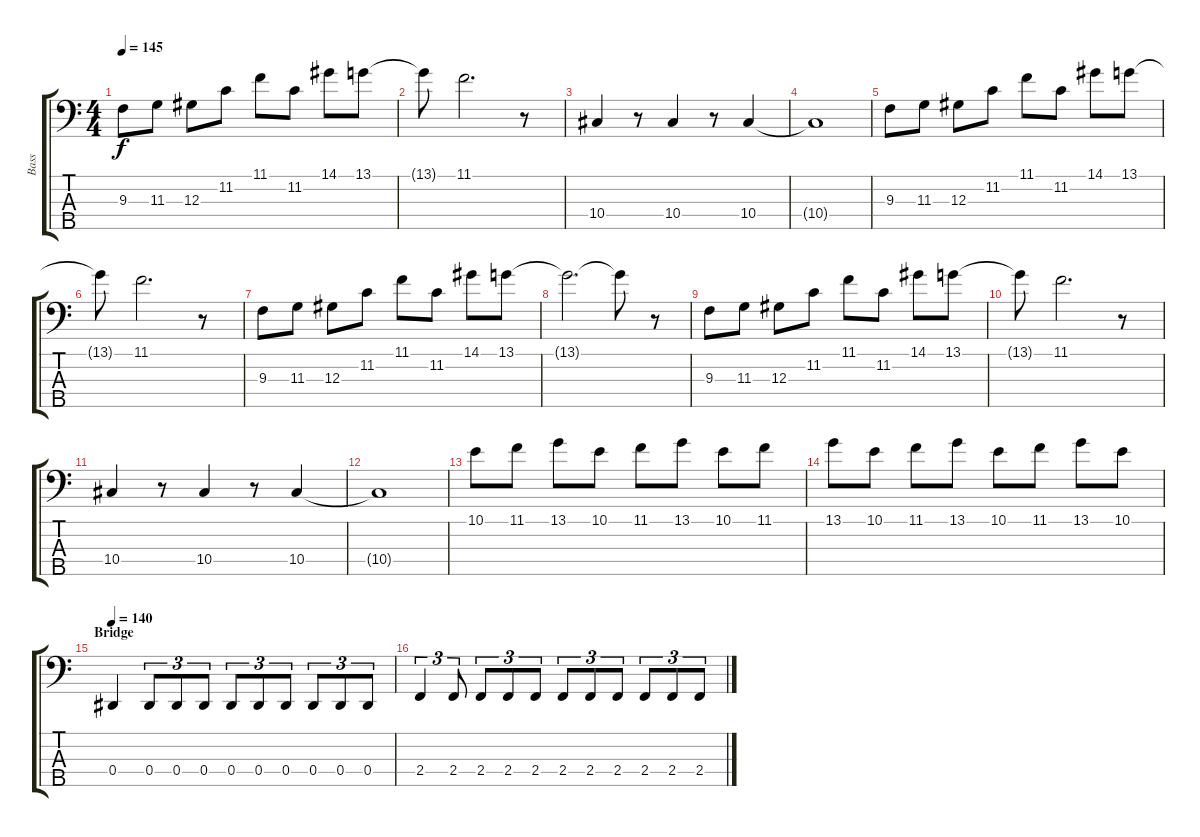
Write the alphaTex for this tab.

\track ("Bass" "Bass") {instrument electricbasspick}
\staff {score tabs}
\tuning (Gb2 Db2 Ab1 Eb1 Bb0) {hide}
\ts (4 4)
\tempo 145
\clef f4
\ks c
9.3.8{dy f} 11.3.8 12.3.8 11.2.8 11.1.8 11.2.8 14.1.8 13.1.8 |
13.1{t}.8 11.1.2{d} r.8 |
10.4.4 r.8 10.4.4 r.8 10.4.4 |
10.4{t}.1 |
9.3.8 11.3.8 12.3.8 11.2.8 11.1.8 11.2.8 14.1.8 13.1.8 |
13.1{t}.8 11.1.2{d} r.8 |
9.3.8 11.3.8 12.3.8 11.2.8 11.1.8 11.2.8 14.1.8 13.1.8 |
13.1{t}.2{d} 13.1{t}.8 r.8 |
9.3.8 11.3.8 12.3.8 11.2.8 11.1.8 11.2.8 14.1.8 13.1.8 |
13.1{t}.8 11.1.2{d} r.8 |
10.4.4 r.8 10.4.4 r.8 10.4.4 |
10.4{t}.1 |
10.1.8 11.1.8 13.1.8 10.1.8 11.1.8 13.1.8 10.1.8 11.1.8 |
13.1.8 10.1.8 11.1.8 13.1.8 10.1.8 11.1.8 13.1.8 10.1.8 |
\section ("" "Bridge")
\tempo 140
0.4.4 0.4.8{tu (3 2)} 0.4.8{tu (3 2)} 0.4.8{tu (3 2)} 0.4.8{tu (3 2)} 0.4.8{tu (3 2)} 0.4.8{tu (3 2)} 0.4.8{tu (3 2)} 0.4.8{tu (3 2)} 0.4.8{tu (3 2)} |
2.4.4{tu (3 2)} 2.4.8{tu (3 2)} 2.4.8{tu (3 2)} 2.4.8{tu (3 2)} 2.4.8{tu (3 2)} 2.4.8{tu (3 2)} 2.4.8{tu (3 2)} 2.4.8{tu (3 2)} 2.4.8{tu (3 2)} 2.4.8{tu (3 2)} 2.4.8{tu (3 2)}
